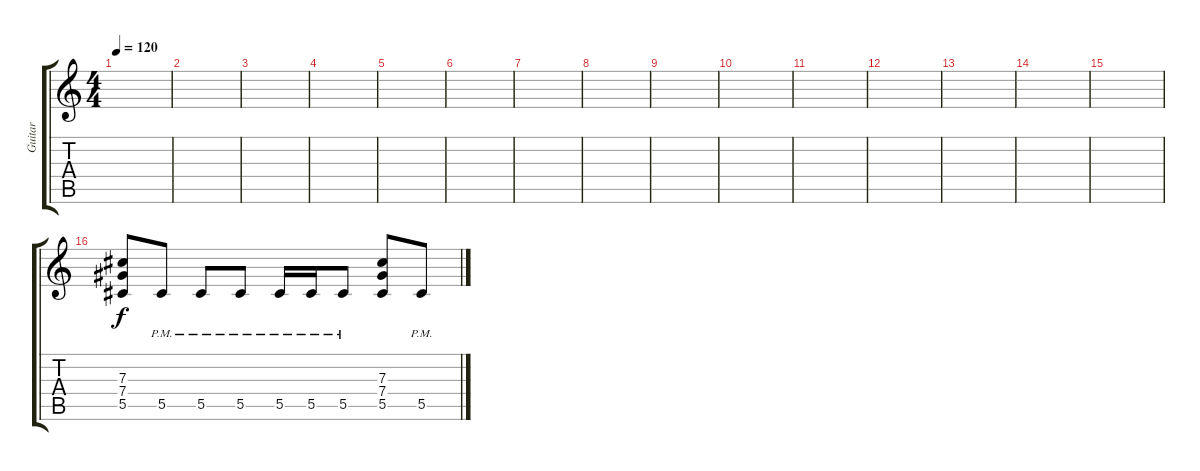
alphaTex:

\track ("Guitar" "Guitar") {instrument distortionguitar}
\staff {score tabs}
\tuning (Eb4 Bb3 Gb3 Db3 Ab2 Eb2) {hide}
\ts (4 4)
\tempo 120
\clef g2
\ks c
|
|
|
|
|
|
|
|
|
|
|
|
|
|
|
(7.3 7.4 5.5).8 5.5{pm}.8 5.5{pm}.8 5.5{pm}.8 5.5{pm}.16 5.5{pm}.16 5.5{pm}.8 (7.3 7.4 5.5).8 5.5{pm}.8
